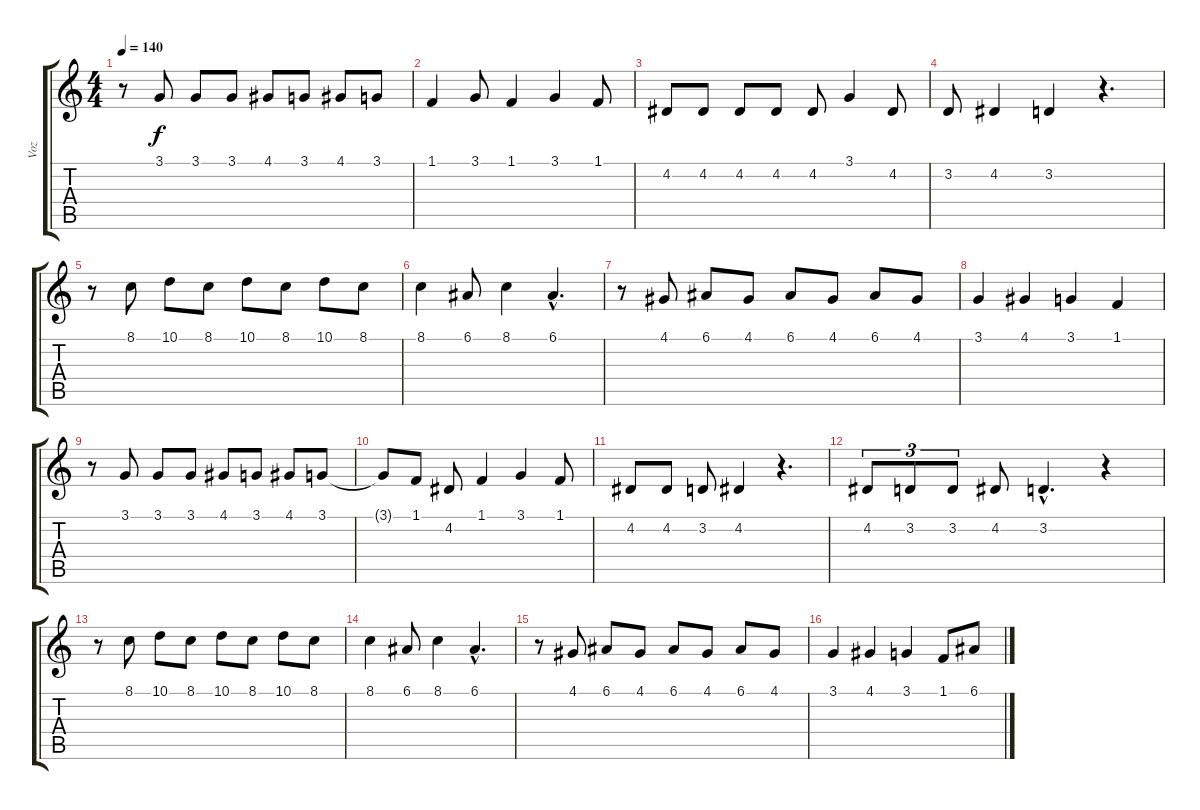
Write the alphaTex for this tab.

\track ("Voz" "Voz") {instrument acousticgrandpiano}
\staff {score tabs}
\tuning (E4 B3 G3 D3 A2 E2) {hide}
\ts (4 4)
\tempo 140
\clef g2
\ks c
r.8{dy f} 3.1.8 3.1.8 3.1.8 4.1.8 3.1.8 4.1.8 3.1.8 |
1.1.4 3.1.8 1.1.4 3.1.4 1.1.8 |
4.2.8 4.2.8 4.2.8 4.2.8 4.2.8 3.1.4 4.2.8 |
3.2.8 4.2.4 3.2.4 r.4{d} |
r.8 8.1.8 10.1.8 8.1.8 10.1.8 8.1.8 10.1.8 8.1.8 |
8.1.4 6.1.8 8.1.4 6.1{hac}.4{d} |
r.8 4.1.8 6.1.8 4.1.8 6.1.8 4.1.8 6.1.8 4.1.8 |
3.1.4 4.1.4 3.1.4 1.1.4 |
r.8 3.1.8 3.1.8 3.1.8 4.1.8 3.1.8 4.1.8 3.1.8 |
3.1{t}.8 1.1.8 4.2.8 1.1.4 3.1.4 1.1.8 |
4.2.8 4.2.8 3.2.8 4.2.4 r.4{d} |
4.2.8{tu (3 2)} 3.2.8{tu (3 2)} 3.2.8{tu (3 2)} 4.2.8 3.2{hac}.4{d} r.4 |
r.8 8.1.8 10.1.8 8.1.8 10.1.8 8.1.8 10.1.8 8.1.8 |
8.1.4 6.1.8 8.1.4 6.1{hac}.4{d} |
r.8 4.1.8 6.1.8 4.1.8 6.1.8 4.1.8 6.1.8 4.1.8 |
3.1.4 4.1.4 3.1.4 1.1.8 6.1.8
